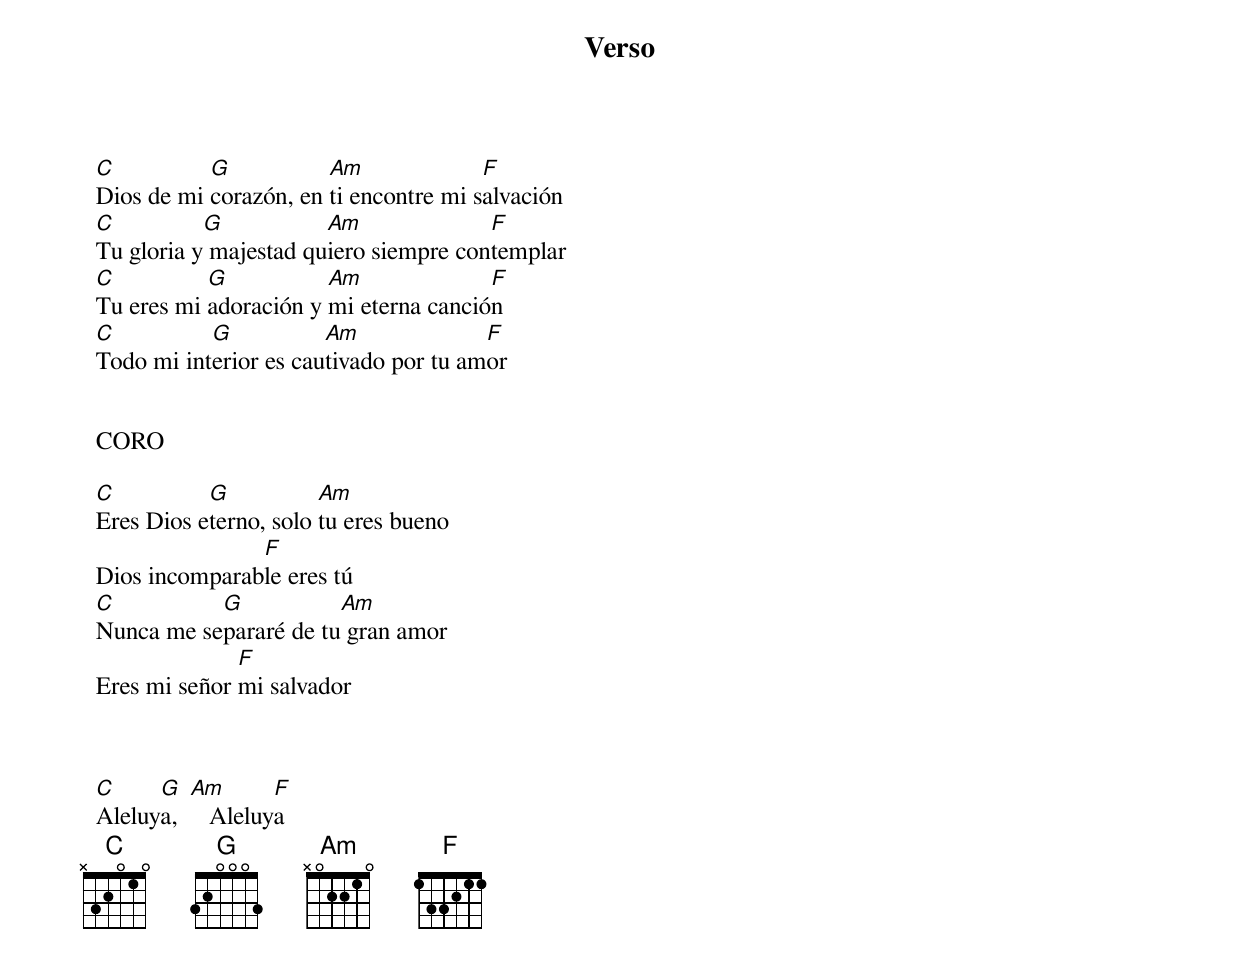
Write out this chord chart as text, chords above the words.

Verso

  C          G           Am              F
  Dios de mi corazón, en ti encontre mi salvación
  C          G           Am              F
  Tu gloria y majestad quiero siempre contemplar
  C          G           Am              F
  Tu eres mi adoración y mi eterna canción
  C          G           Am              F
  Todo mi interior es cautivado por tu amor


  CORO

  C          G           Am
  Eres Dios eterno, solo tu eres bueno
                 F
  Dios incomparable eres tú
  C          G           Am
  Nunca me separaré de tu gran amor
                F
  Eres mi señor mi salvador



  C     G   Am       F
  Aleluya,     Aleluya
